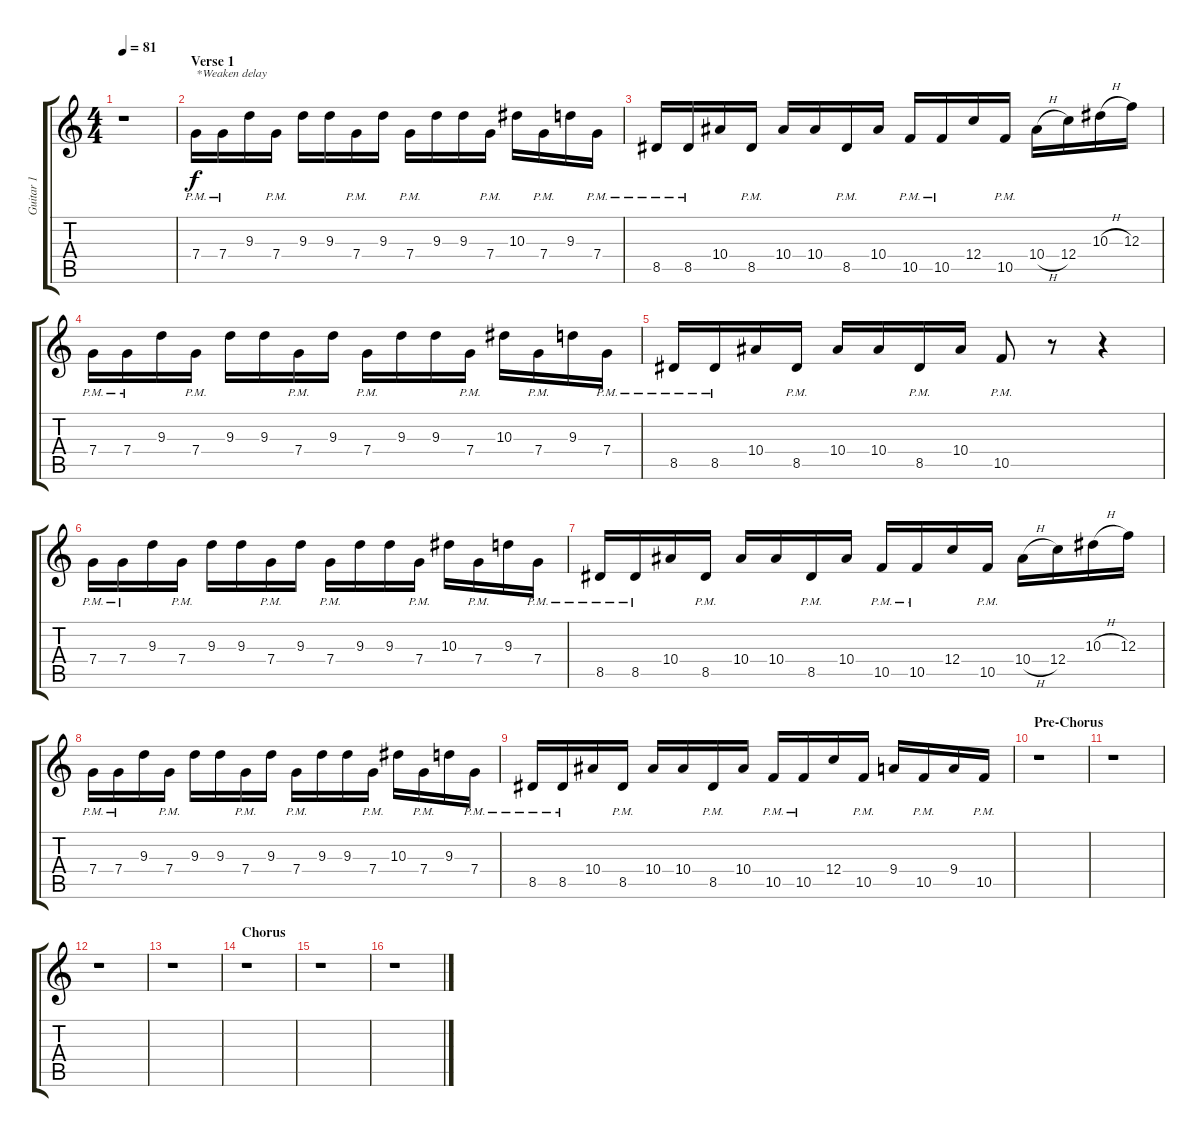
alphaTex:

\track ("Guitar 1" "Guitar 1") {instrument electricguitarclean}
\staff {score tabs}
\tuning (D4 A3 F3 C3 G2 C2) {hide}
\ts (4 4)
\tempo 81
\clef g2
\ks c
r.1{dy f} |
\section ("" "Verse 1")
7.4{pm}.16{txt "*Weaken delay"} 7.4{pm}.16 9.3.16 7.4{pm}.16 9.3.16 9.3.16 7.4{pm}.16 9.3.16 7.4{pm}.16 9.3.16 9.3.16 7.4{pm}.16 10.3.16 7.4{pm}.16 9.3.16 7.4{pm}.16 |
8.5{pm}.16 8.5{pm}.16 10.4.16 8.5{pm}.16 10.4.16 10.4.16 8.5{pm}.16 10.4.16 10.5{pm}.16 10.5{pm}.16 12.4.16 10.5{pm}.16 10.4{h}.16 12.4.16 10.3{h}.16 12.3.16 |
7.4{pm}.16 7.4{pm}.16 9.3.16 7.4{pm}.16 9.3.16 9.3.16 7.4{pm}.16 9.3.16 7.4{pm}.16 9.3.16 9.3.16 7.4{pm}.16 10.3.16 7.4{pm}.16 9.3.16 7.4{pm}.16 |
8.5{pm}.16 8.5{pm}.16 10.4.16 8.5{pm}.16 10.4.16 10.4.16 8.5{pm}.16 10.4.16 10.5{pm}.8 r.8 r.4 |
7.4{pm}.16 7.4{pm}.16 9.3.16 7.4{pm}.16 9.3.16 9.3.16 7.4{pm}.16 9.3.16 7.4{pm}.16 9.3.16 9.3.16 7.4{pm}.16 10.3.16 7.4{pm}.16 9.3.16 7.4{pm}.16 |
8.5{pm}.16 8.5{pm}.16 10.4.16 8.5{pm}.16 10.4.16 10.4.16 8.5{pm}.16 10.4.16 10.5{pm}.16 10.5{pm}.16 12.4.16 10.5{pm}.16 10.4{h}.16 12.4.16 10.3{h}.16 12.3.16 |
7.4{pm}.16 7.4{pm}.16 9.3.16 7.4{pm}.16 9.3.16 9.3.16 7.4{pm}.16 9.3.16 7.4{pm}.16 9.3.16 9.3.16 7.4{pm}.16 10.3.16 7.4{pm}.16 9.3.16 7.4{pm}.16 |
8.5{pm}.16 8.5{pm}.16 10.4.16 8.5{pm}.16 10.4.16 10.4.16 8.5{pm}.16 10.4.16 10.5{pm}.16 10.5{pm}.16 12.4.16 10.5{pm}.16 9.4.16 10.5{pm}.16 9.4.16 10.5{pm}.16 |
\section ("" "Pre-Chorus")
r.1 |
r.1 |
r.1 |
r.1 |
\section ("" "Chorus")
r.1 |
r.1 |
r.1
